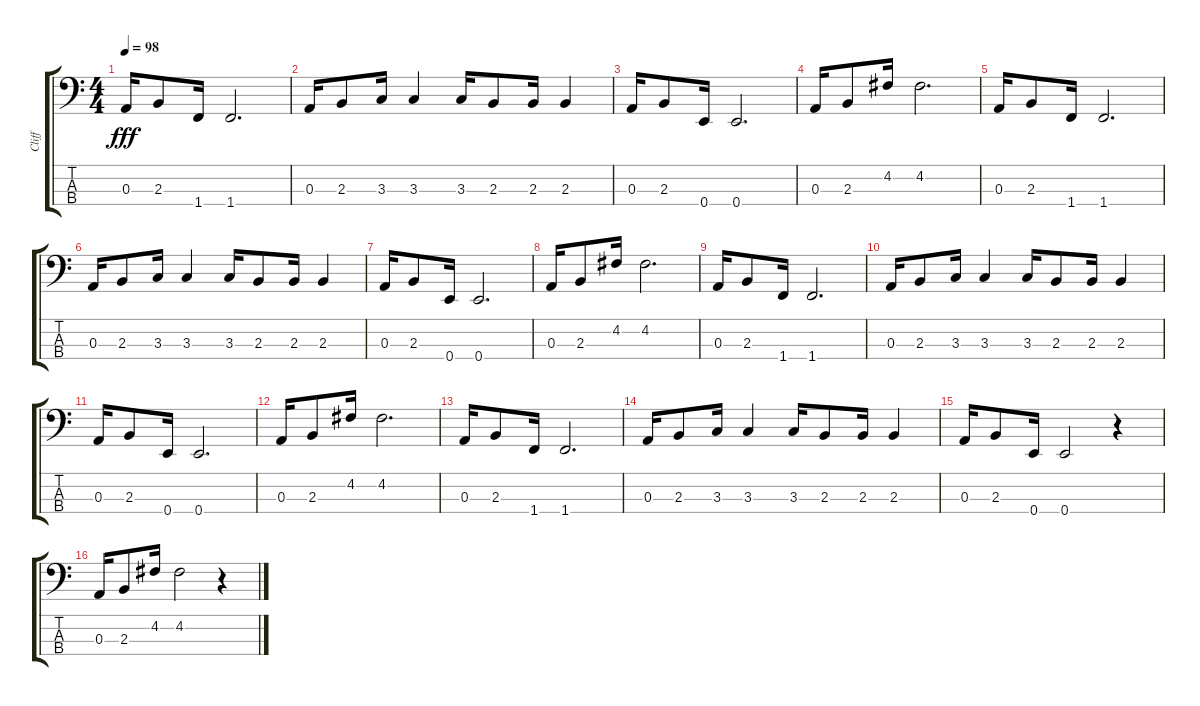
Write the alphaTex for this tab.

\track ("Cliff" "Cliff") {instrument electricbassfinger}
\staff {score tabs}
\tuning (G2 D2 A1 E1) {hide}
\ts (4 4)
\tempo 98
\clef f4
\ks c
0.3.16{dy fff} 2.3.8 1.4.16 1.4.2{d} |
0.3.16 2.3.8 3.3.16 3.3.4 3.3.16 2.3.8 2.3.16 2.3.4 |
0.3.16 2.3.8 0.4.16 0.4.2{d} |
0.3.16 2.3.8 4.2.16 4.2.2{d} |
0.3.16 2.3.8 1.4.16 1.4.2{d} |
0.3.16 2.3.8 3.3.16 3.3.4 3.3.16 2.3.8 2.3.16 2.3.4 |
0.3.16 2.3.8 0.4.16 0.4.2{d} |
0.3.16 2.3.8 4.2.16 4.2.2{d} |
0.3.16 2.3.8 1.4.16 1.4.2{d} |
0.3.16 2.3.8 3.3.16 3.3.4 3.3.16 2.3.8 2.3.16 2.3.4 |
0.3.16 2.3.8 0.4.16 0.4.2{d} |
0.3.16 2.3.8 4.2.16 4.2.2{d} |
0.3.16 2.3.8 1.4.16 1.4.2{d} |
0.3.16 2.3.8 3.3.16 3.3.4 3.3.16 2.3.8 2.3.16 2.3.4 |
0.3.16 2.3.8 0.4.16 0.4.2 r.4 |
0.3.16 2.3.8 4.2.16 4.2.2 r.4
